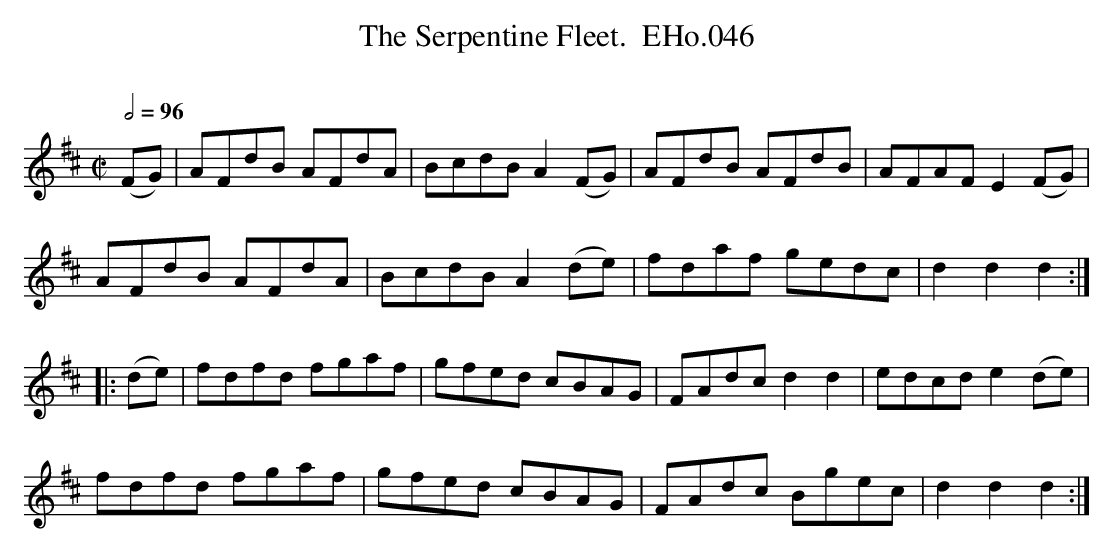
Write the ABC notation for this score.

X:1
T:Serpentine Fleet.  EHo.046, The
M:C|
L:1/8
Q:1/2=96
O:
K:D
(FG) | AFdB AFdA | BcdBA2 (FG) | AFdB AFdB | AFAFE2(FG) |
AFdB AFdA | BcdBA2(de) | fdaf gedc | d2d2d2 :|
|: (de) | fdfd fgaf | gfed cBAG | FAdcd2d2 | edcde2(de) |
fdfd fgaf | gfed cBAG | FAdc Bgec | d2d2d2 :|
